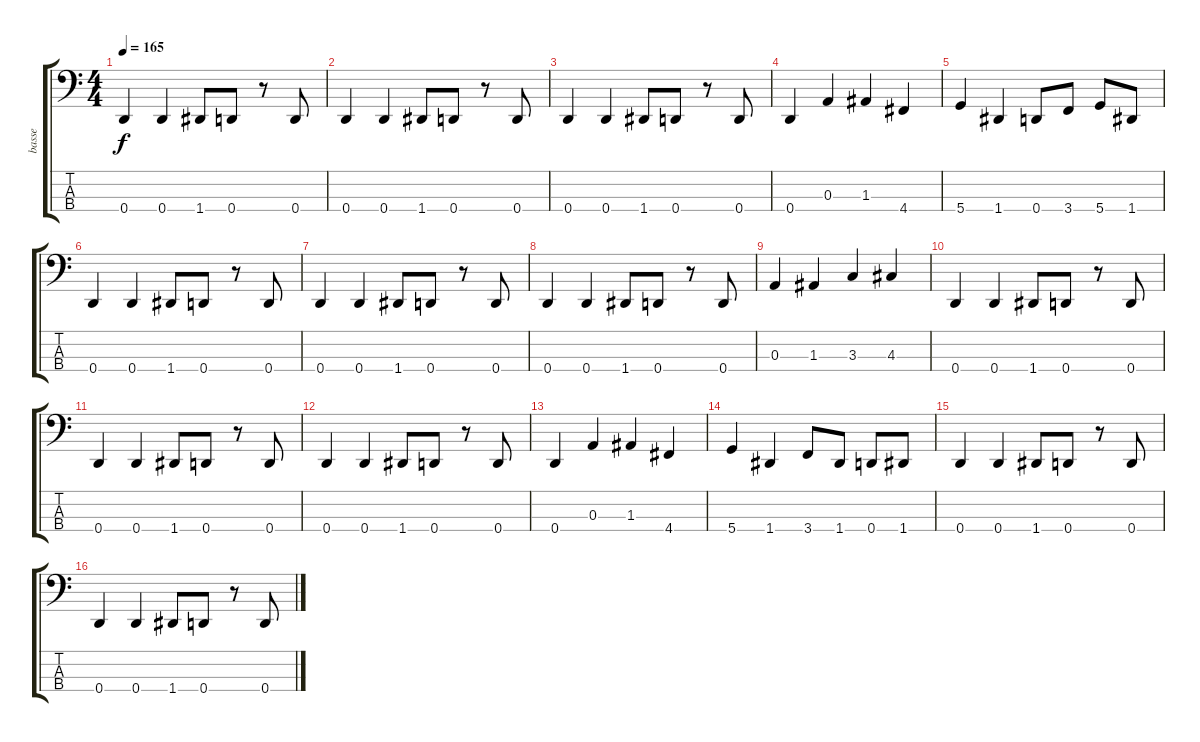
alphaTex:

\track ("basse" "basse") {instrument electricbassfinger}
\staff {score tabs}
\tuning (G2 D2 A1 D1) {hide}
\ts (4 4)
\tempo 165
\clef f4
\ks c
0.4.4{dy f} 0.4.4 1.4.8 0.4.8 r.8 0.4.8 |
0.4.4 0.4.4 1.4.8 0.4.8 r.8 0.4.8 |
0.4.4 0.4.4 1.4.8 0.4.8 r.8 0.4.8 |
0.4.4 0.3.4 1.3.4 4.4.4 |
5.4.4 1.4.4 0.4.8 3.4.8 5.4.8 1.4.8 |
0.4.4 0.4.4 1.4.8 0.4.8 r.8 0.4.8 |
0.4.4 0.4.4 1.4.8 0.4.8 r.8 0.4.8 |
0.4.4 0.4.4 1.4.8 0.4.8 r.8 0.4.8 |
0.3.4 1.3.4 3.3.4 4.3.4 |
0.4.4 0.4.4 1.4.8 0.4.8 r.8 0.4.8 |
0.4.4 0.4.4 1.4.8 0.4.8 r.8 0.4.8 |
0.4.4 0.4.4 1.4.8 0.4.8 r.8 0.4.8 |
0.4.4 0.3.4 1.3.4 4.4.4 |
5.4.4 1.4.4 3.4.8 1.4.8 0.4.8 1.4.8 |
0.4.4 0.4.4 1.4.8 0.4.8 r.8 0.4.8 |
0.4.4 0.4.4 1.4.8 0.4.8 r.8 0.4.8
